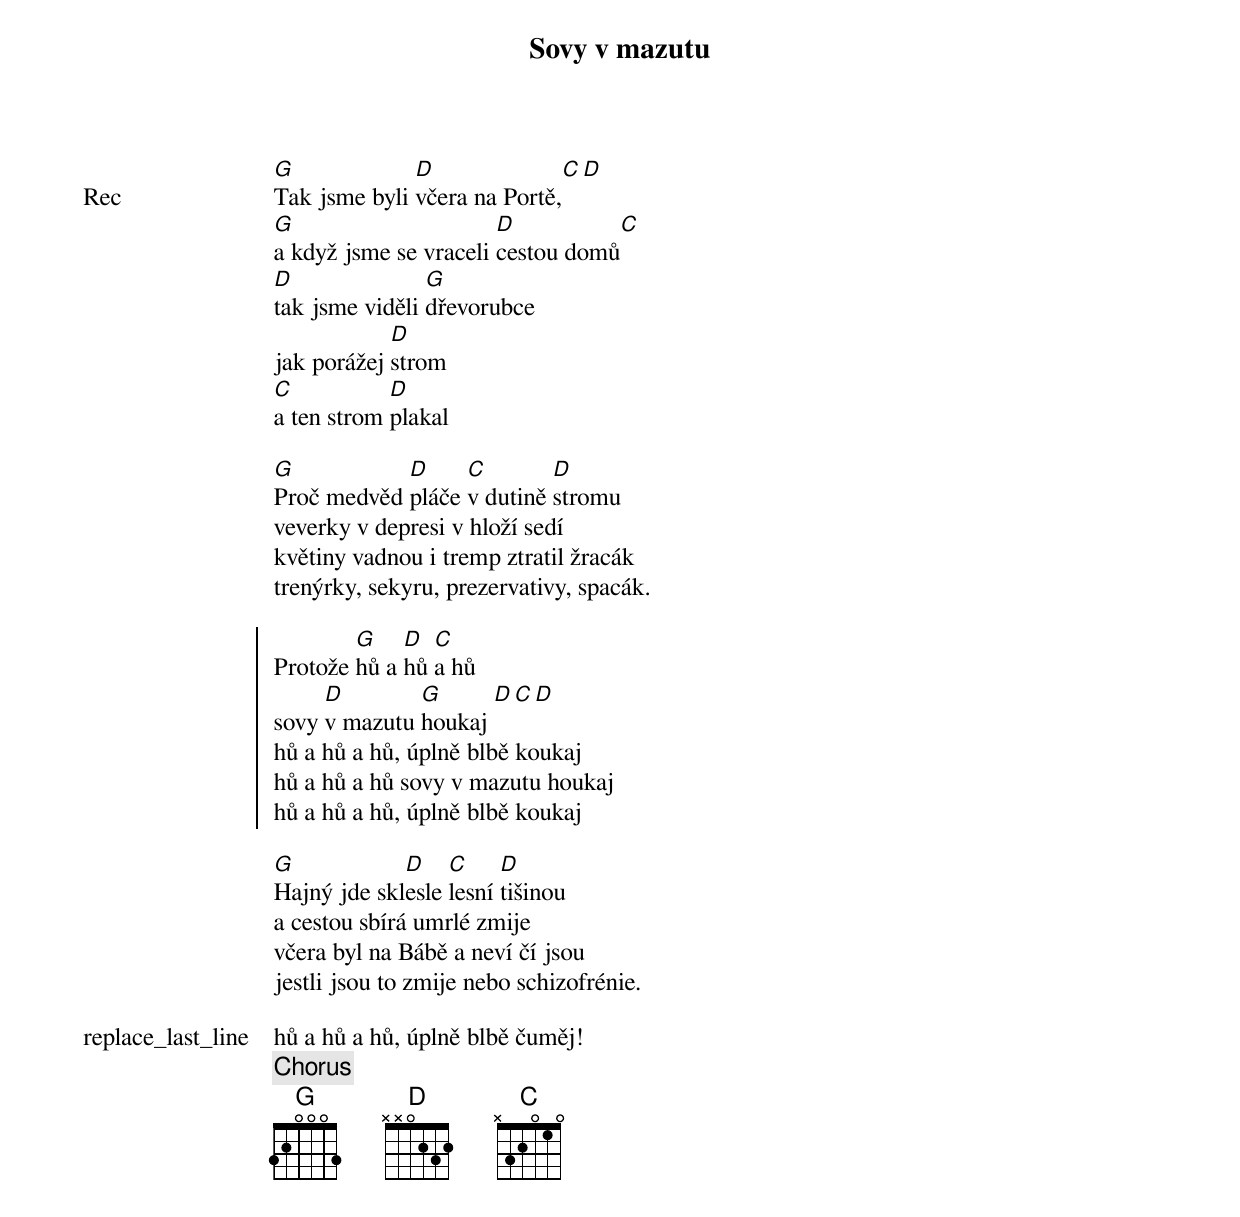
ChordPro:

{title: Sovy v mazutu}
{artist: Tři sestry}
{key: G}
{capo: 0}
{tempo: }
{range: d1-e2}
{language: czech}
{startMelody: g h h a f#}
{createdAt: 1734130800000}
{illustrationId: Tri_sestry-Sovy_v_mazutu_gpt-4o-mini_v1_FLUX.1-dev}
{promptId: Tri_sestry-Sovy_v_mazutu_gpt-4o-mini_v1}

{start_of_verse: Rec}
[G]Tak jsme byli [D]včera na Portě,[C][D]
[G]a když jsme se vraceli [D]cestou domů[C]
[D]tak jsme viděli [G]dřevorubce
jak porážej [D]strom
[C]a ten strom [D]plakal
{end_of_verse}

{start_of_verse}
[G]Proč medvěd [D]pláče [C]v dutině [D]stromu
veverky v depresi v hloží sedí
květiny vadnou i tremp ztratil žracák
trenýrky, sekyru, prezervativy, spacák.
{end_of_verse}

{start_of_chorus}
Protože [G]hů a [D]hů [C]a hů
sovy [D]v mazutu [G]houkaj [D][C][D]
hů a hů a hů, úplně blbě koukaj
hů a hů a hů sovy v mazutu houkaj
hů a hů a hů, úplně blbě koukaj
{end_of_chorus}

{start_of_verse}
[G]Hajný jde skl[D]esle [C]lesní [D]tišinou
a cestou sbírá umrlé zmije
včera byl na Bábě a neví čí jsou
jestli jsou to zmije nebo schizofrénie.
{end_of_verse}

{start_of_variant: replace_last_line}
hů a hů a hů, úplně blbě čuměj!
{end_of_variant}
{chorus}
